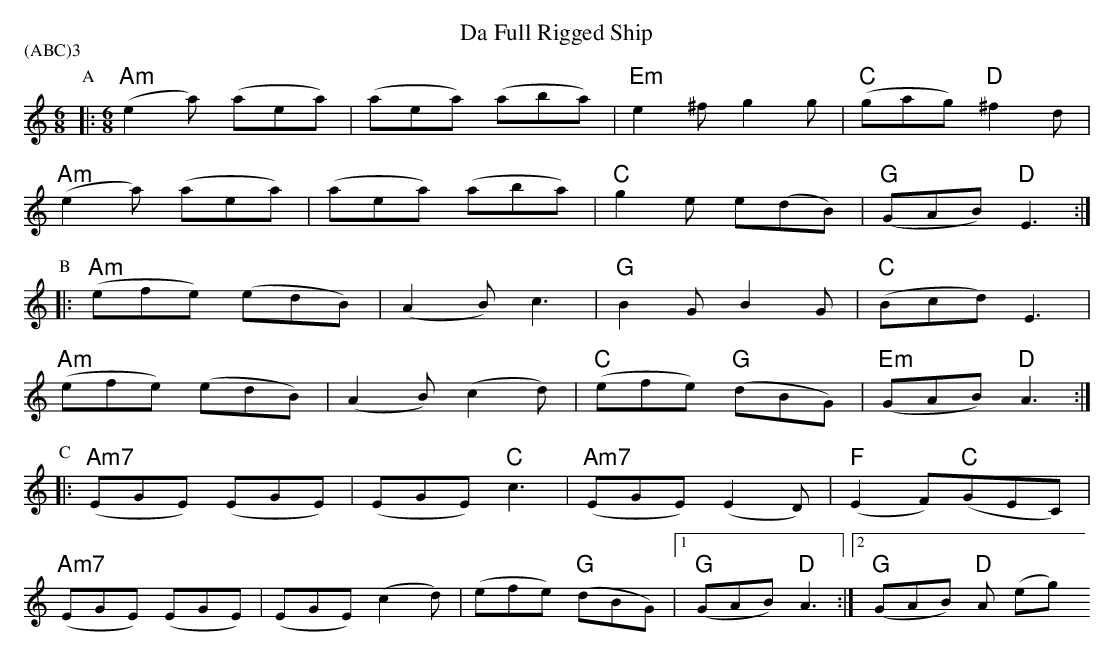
X:1
T:Da Full Rigged Ship
P:(ABC)3
M:6/8
L:1/8
K:Am
P:A
|: [M:6/8] [K:Am]  "Am" (e2a) (aea)   | (aea) (aba)       |  "Em"  e2^f g2g     |  "C" (gag) "D" ^f2 d   |
   "Am" (e2a) (aea)   | (aea) (aba)       |  "C"  g2e  e(dB)    |  "G" (GAB) "D" E3     :|
P:B
|: "Am" (efe) (edB)   | (A2B) c3          |  "G"  B2G B2G       |  "C" (Bcd)    E3     |
   "Am" (efe) (edB)   | (A2B) (c2d)       |  "C"  (efe) "G" (dBG)   |  "Em" (GAB) "D" A3   :|
P:C
|: "Am7" (EGE) (EGE)  | (EGE) "C"  c3   |  "Am7" (EGE) (E2D)      | "F" (E2F)"C"(GEC)       |
   "Am7" (EGE) (EGE)  | (EGE) (c2d)     |  (efe)   "G" (dBG)      |1 "G" (GAB) "D" A3     \
   :|2  "G" (GAB) "D" A  (eg)
